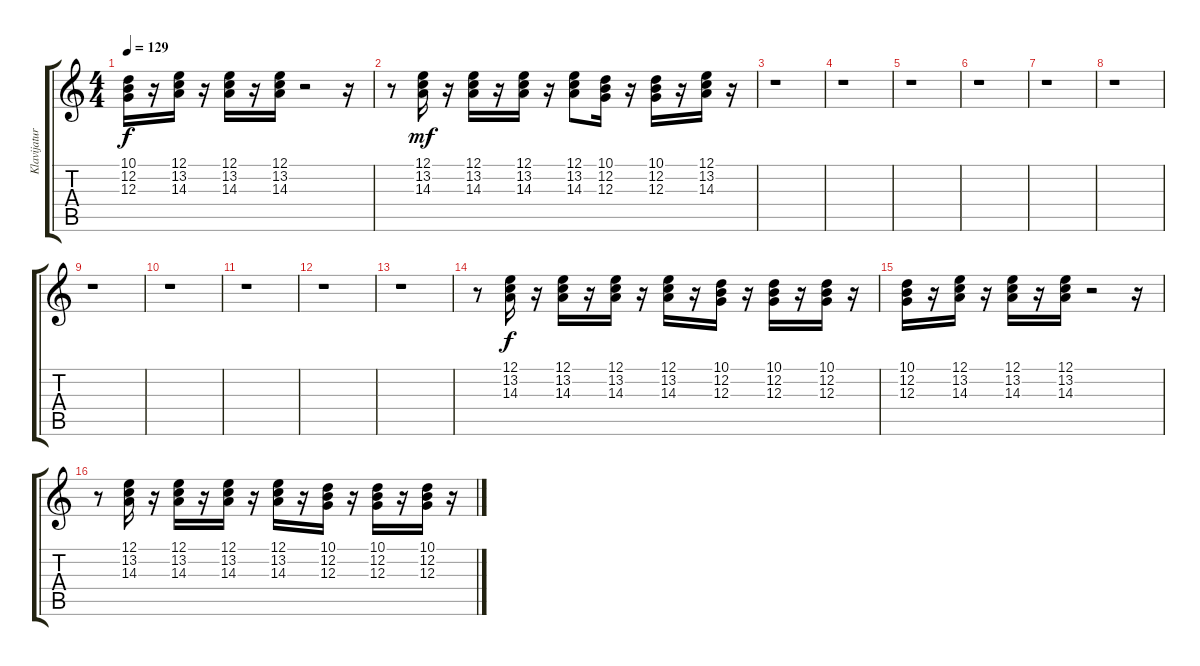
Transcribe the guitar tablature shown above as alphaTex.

\track ("Klavijatura IV" "Klavijatur") {instrument electricpiano1}
\staff {score tabs}
\tuning (E4 B3 G3 D3 A2 E2) {hide}
\ts (4 4)
\tempo 129
\clef g2
\ks c
(10.1 12.2 12.3).16{dy f} r.16 (12.1 13.2 14.3).16 r.16 (12.1 13.2 14.3).16 r.16 (12.1 13.2 14.3).16 r.2 r.16 |
r.8 (12.1 13.2 14.3).16{dy mf} r.16 (12.1 13.2 14.3).16 r.16 (12.1 13.2 14.3).16 r.16 (12.1 13.2 14.3).8 (10.1 12.2 12.3).16 r.16 (10.1 12.2 12.3).16 r.16 (12.1 13.2 14.3).16 r.16 |
r.1 |
r.1 |
r.1 |
r.1 |
r.1 |
r.1 |
r.1 |
r.1 |
r.1 |
r.1 |
r.1 |
r.8 (12.1 13.2 14.3).16{dy f} r.16 (12.1 13.2 14.3).16 r.16 (12.1 13.2 14.3).16 r.16 (12.1 13.2 14.3).16 r.16 (10.1 12.2 12.3).16 r.16 (10.1 12.2 12.3).16 r.16 (10.1 12.2 12.3).16 r.16 |
(10.1 12.2 12.3).16 r.16 (12.1 13.2 14.3).16 r.16 (12.1 13.2 14.3).16 r.16 (12.1 13.2 14.3).16 r.2 r.16 |
r.8 (12.1 13.2 14.3).16 r.16 (12.1 13.2 14.3).16 r.16 (12.1 13.2 14.3).16 r.16 (12.1 13.2 14.3).16 r.16 (10.1 12.2 12.3).16 r.16 (10.1 12.2 12.3).16 r.16 (10.1 12.2 12.3).16 r.16
